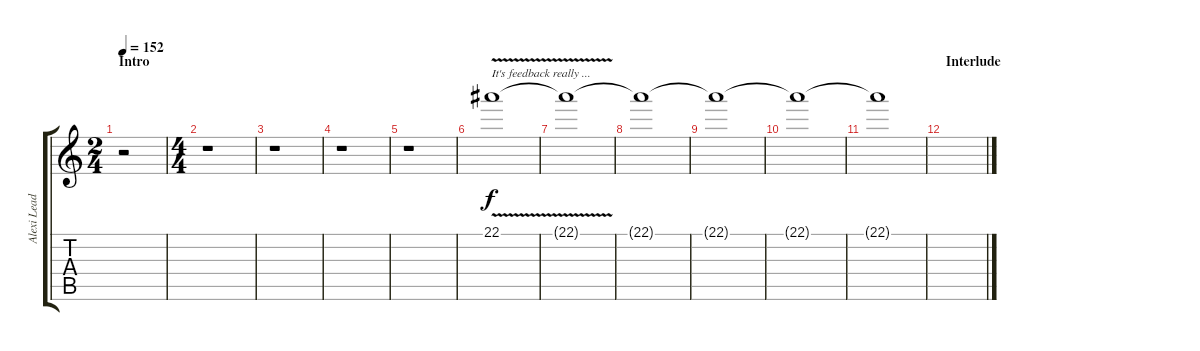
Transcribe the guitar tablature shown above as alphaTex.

\track ("Alexi Lead" "Alexi Lead") {instrument overdrivenguitar}
\staff {score tabs}
\tuning (C4 G3 Eb3 Bb2 F2 C2) {hide}
\ts (2 4)
\section ("" "Intro")
\tempo 152
\clef g2
\ks c
r.2{dy f instrument overdrivenguitar} |
\ts (4 4)
r.1 |
r.1 |
r.1 |
r.1 |
22.1{v}.1{txt "It's feedback really ..."} |
22.1{t}.1 |
22.1{t}.1 |
22.1{t}.1 |
22.1{t}.1 |
22.1{t}.1 |
\section ("" "Interlude")
